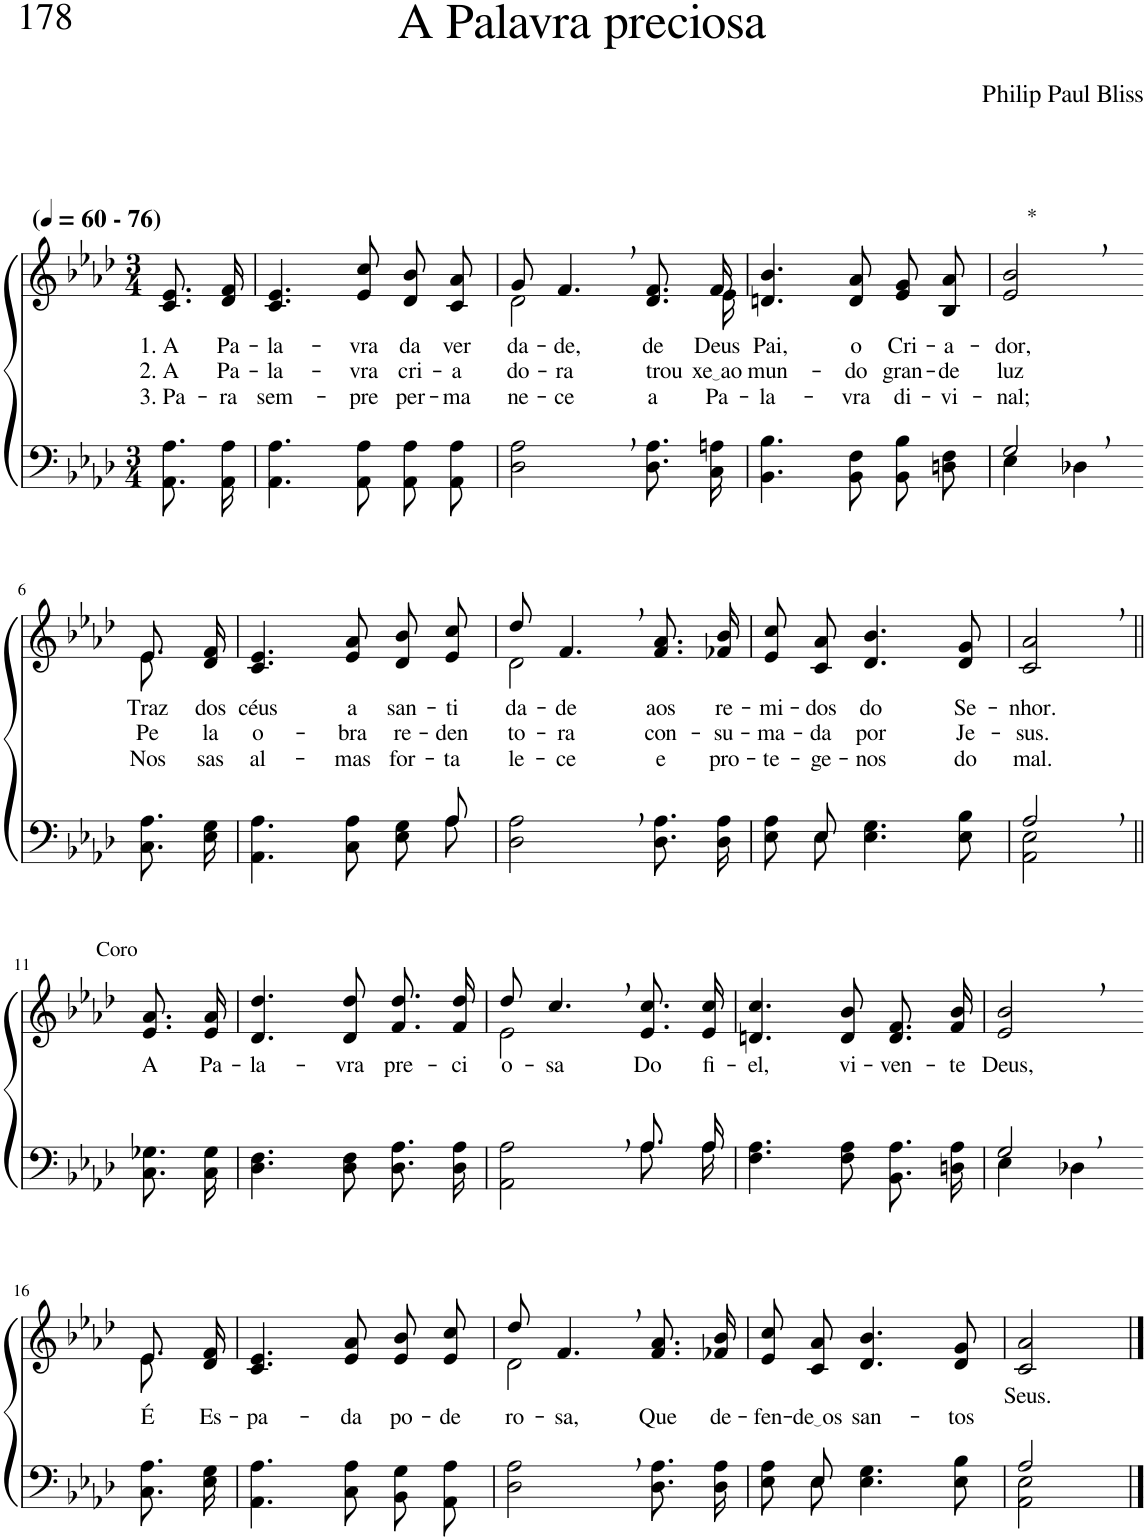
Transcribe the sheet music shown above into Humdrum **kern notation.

**kern	**kern	**text	**text	**text
*part2	*part1	*part1	*part1	*part1
*staff2	*staff1	*staff1	*staff1	*staff1
*I"Parte III e IV	*I"Parte I e II	*	*	*
*clefF4	*clefG2	*	*	*
*Trd-1c-2	*Trd-1c-2	*	*	*
*k[b-e-a-d-]	*k[b-e-a-d-]	*	*	*
*M3/4	*M3/4	*	*	*
*MM60	*MM60	*	*	*
=1	=1	=1	=1	=1
!	!LO:TX:a:B:t=(	!	!	!
!	!LO:TX:a:B:t=- 76)	!	!	!
!	!	!LO:LY:b	!LO:LY:b	!LO:LY:b
8.AA-\ 8.A-\L	8.c/ 8.e-/L	1. A	2. A	3. Pa-
!	!	!LO:LY:b	!LO:LY:b	!LO:LY:b
16AA-\ 16A-\Jk	16d-/ 16f/Jk	Pa-	Pa-	-ra
=2	=2	=2	=2	=2
!	!	!LO:LY:b	!LO:LY:b	!LO:LY:b
4.AA-\ 4.A-\	4.c/ 4.e-/	-la-	-la-	sem-
!	!	!LO:LY:b	!LO:LY:b	!LO:LY:b
8AA-\ 8A-\	8e-/ 8cc/	-vra	-vra	-pre
!	!	!LO:LY:b	!LO:LY:b	!LO:LY:b
8AA-\ 8A-\L	8d-/ 8b-/L	da	cri-	per-
!	!	!LO:LY:b	!LO:LY:b	!LO:LY:b
8AA-\ 8A-\J	8c/ 8a-/J	ver-	-a-	-ma-
=3	=3	=3	=3	=3
*	*^	*	*	*
!	!	!	!LO:LY:b	!LO:LY:b	!LO:LY:b
2D-\, 2A-\,	8g/	2d-\	-da-	-do-	-ne-
!	!	!	!LO:LY:b	!LO:LY:b	!LO:LY:b
.	4.f,/	.	-de,	-ra	-ce
!	!	!	!LO:LY:b	!LO:LY:b	!LO:LY:b
8.D-\ 8.A-\L	8.d-/ 8.f/L	8.ryy	de	trou-	a
!	!	!	!LO:LY:b	!LO:LY:b	!LO:LY:b
16C\ 16An\Jk	16f/Jk	16e-\	Deus	xe ao	Pa-
=4	=4	=4	=4	=4	=4
!	!	!	!LO:LY:b	!LO:LY:b	!LO:LY:b
*	*v	*v	*	*	*
4.BB-\ 4.B-\	4.dn/ 4.b-/	Pai,	mun-	-la-
!	!	!LO:LY:b	!LO:LY:b	!LO:LY:b
8BB-\ 8F\	8d/ 8a-/	o	-do	-vra
!	!	!LO:LY:b	!LO:LY:b	!LO:LY:b
8BB-\ 8B-\L	8e-/ 8g/L	Cri-	gran-	di-
!	!	!LO:LY:b	!LO:LY:b	!LO:LY:b
8Dn\ 8F\J	8B-/ 8a-/J	-a-	-de	-vi-
=5	=5	=5	=5	=5
*^	*	*	*	*
!	!	!LO:TX:a:t=*	!	!	!
!	!	!	!LO:LY:b	!LO:LY:b	!LO:LY:b
2G,/	4E-\	2e-/, 2b-/,	-dor,	luz	-nal;
.	4D-X\	.	.	.	.
!!LO:LB:g=z
=6-	=6-	=6-	=6-	=6-	=6-
!	!	!	!LO:LY:b	!LO:LY:b	!LO:LY:b
*v	*v	*^	*	*	*
8.C\ 8.A-\L	8.e-\	8.e-/L	Traz	Pe-	Nos-
!	!	!	!LO:LY:b	!LO:LY:b	!LO:LY:b
16E-\ 16G\Jk	16ryy	16d-/ 16f/Jk	dos	-la	-sas
=7	=7	=7	=7	=7	=7
*^	*	*	*	*	*
!	!	!	!	!LO:LY:b	!LO:LY:b	!LO:LY:b
*	*	*v	*v	*	*	*
2ryy	4.AA-\ 4.A-\	4.c/ 4.e-/	céus	o-	al-
!	!	!	!LO:LY:b	!LO:LY:b	!LO:LY:b
.	8C\ 8A-\	8e-/ 8a-/	a	-bra	-mas
!	!	!	!LO:LY:b	!LO:LY:b	!LO:LY:b
8ryy	8E-\ 8G\L	8d-/ 8b-/L	san-	re-	for-
!	!	!	!LO:LY:b	!LO:LY:b	!LO:LY:b
8A-/	8A-\J	8e-/ 8cc/J	-ti-	-den-	-ta-
=8	=8	=8	=8	=8	=8
*	*	*^	*	*	*
!	!	!	!	!LO:LY:b	!LO:LY:b	!LO:LY:b
*v	*v	*	*	*	*	*
2D-\, 2A-\,	8dd-/	2d-\	-da-	-to-	-le-
!	!	!	!LO:LY:b	!LO:LY:b	!LO:LY:b
.	4.f,/	.	-de	-ra	-ce
!	!	!	!LO:LY:b	!LO:LY:b	!LO:LY:b
8.D-\ 8.A-\L	8.f/ 8.a-/L	4ryy	aos	con-	e
!	!	!	!LO:LY:b	!LO:LY:b	!LO:LY:b
16D-\ 16A-\Jk	16f-X/ 16b-/Jk	.	re-	-su-	pro-
*	*v	*v	*	*	*
=9	=9	=9	=9	=9
*^	*	*	*	*
!	!	!	!LO:LY:b	!LO:LY:b	!LO:LY:b
8E-\ 8A-\L	8ryy	8e-/ 8cc/L	-mi-	-ma-	-te-
!	!	!	!LO:LY:b	!LO:LY:b	!LO:LY:b
8E-\J	8E-/	8c/ 8a-/J	-dos	-da	-ge-
!	!	!	!LO:LY:b	!LO:LY:b	!LO:LY:b
4.E-\ 4.G\	2ryy	4.d-/ 4.b-/	do	por	-nos
!	!	!	!LO:LY:b	!LO:LY:b	!LO:LY:b
8E-\ 8B-\	.	8d-/ 8g/	Se-	Je-	do
=10	=10	=10	=10	=10	=10
!	!	!	!LO:LY:b	!LO:LY:b	!LO:LY:b
2A-,/	2AA-\ 2E-\	2c/, 2a-/,	-nhor.	-sus.	mal.
*v	*v	*	*	*	*
!!LO:LB:g=z
=11||	=11||	=11||	=11||	=11||
*k[b-e-a-d-]	*k[b-e-a-d-]	*	*	*
*^	*	*	*	*
!	!	!LO:TX:a:t=Coro	!	!	!
!	!	!	!LO:LY:b	!	!
*v	*v	*	*	*	*
8.C\ 8.G-X\L	8.e-/ 8.a-/L	A	.	.
!	!	!LO:LY:b	!	!
16C\ 16G-\Jk	16e-/ 16a-/Jk	Pa-	.	.
=12	=12	=12	=12	=12
!	!	!LO:LY:b	!	!
4.D-\ 4.F\	4.d-/ 4.dd-/	-la-	.	.
!	!	!LO:LY:b	!	!
8D-\ 8F\	8d-/ 8dd-/	-vra	.	.
!	!	!LO:LY:b	!	!
8.D-\ 8.A-\L	8.f/ 8.dd-/L	pre-	.	.
!	!	!LO:LY:b	!	!
16D-\ 16A-\Jk	16f/ 16dd-/Jk	-ci-	.	.
=13	=13	=13	=13	=13
*^	*^	*	*	*
!	!	!	!	!LO:LY:b	!	!
2ryy	2AA-\ 2A-\	8dd-/	2e-\	-o-	.	.
!	!	!	!	!LO:LY:b	!	!
.	.	4.cc,/	.	-sa	.	.
!	!	!	!	!LO:LY:b	!	!
8.A-\L	8.A-\L	8.e-/ 8.cc/L	4ryy	Do	.	.
!	!	!	!	!LO:LY:b	!	!
16A-\Jk	16A-\Jk	16e-/ 16cc/Jk	.	fi-	.	.
*	*	*v	*v	*	*	*
=14	=14	=14	=14	=14	=14
!	!	!	!LO:LY:b	!	!
*v	*v	*	*	*	*
4.F\ 4.A-\	4.dn/ 4.cc/	-el,	.	.
!	!	!LO:LY:b	!	!
8F\ 8A-\	8d/ 8b-/	vi-	.	.
!	!	!LO:LY:b	!	!
8.BB-\ 8.A-\L	8.d/ 8.f/L	-ven-	.	.
!	!	!LO:LY:b	!	!
16Dn\ 16A-\Jk	16f/ 16b-/Jk	-te	.	.
=15	=15	=15	=15	=15
*^	*	*	*	*
!	!	!	!LO:LY:b	!	!
2G,/	4E-\	2e-/, 2b-/,	Deus,	.	.
.	4D-X\	.	.	.	.
*v	*v	*	*	*	*
!!LO:LB:g=z
=16-	=16-	=16-	=16-	=16-
*k[b-e-a-d-]	*	*	*	*
*^	*	*	*	*
!	!	!	!LO:LY:b	!	!
*v	*v	*^	*	*	*
8.C\ 8.A-\L	8.e-\	8.e-/L	É	.	.
!	!	!	!LO:LY:b	!	!
16E-\ 16G\Jk	16ryy	16d-/ 16f/Jk	Es-	.	.
=17	=17	=17	=17	=17	=17
!	!	!	!LO:LY:b	!	!
*	*v	*v	*	*	*
4.AA-\ 4.A-\	4.c/ 4.e-/	-pa-	.	.
!	!	!LO:LY:b	!	!
8C\ 8A-\	8e-/ 8a-/	-da	.	.
!	!	!LO:LY:b	!	!
8BB-\ 8G\L	8e-/ 8b-/L	po-	.	.
!	!	!LO:LY:b	!	!
8AA-\ 8A-\J	8e-/ 8cc/J	-de-	.	.
=18	=18	=18	=18	=18
*	*^	*	*	*
!	!	!	!LO:LY:b	!	!
2D-\, 2A-\,	8dd-/	2d-\	-ro-	.	.
!	!	!	!LO:LY:b	!	!
.	4.f,/	.	-sa,	.	.
!	!	!	!LO:LY:b	!	!
8.D-\ 8.A-\L	8.f/ 8.a-/L	4ryy	Que	.	.
!	!	!	!LO:LY:b	!	!
16D-\ 16A-\Jk	16f-X/ 16b-/Jk	.	de-	.	.
*	*v	*v	*	*	*
=19	=19	=19	=19	=19
*^	*	*	*	*
!	!	!	!LO:LY:b	!	!
8E-\ 8A-\L	8ryy	8e-/ 8cc/L	-fen-	.	.
!	!	!	!LO:LY:b	!	!
8E-\J	8E-/	8c/ 8a-/J	de os	.	.
!	!	!	!LO:LY:b	!	!
4.E-\ 4.G\	2ryy	4.d-/ 4.b-/	san-	.	.
!	!	!	!LO:LY:b	!	!
8E-\ 8B-\	.	8d-/ 8g/	-tos	.	.
=20	=20	=20	=20	=20	=20
!	!	!LO:TX:b:t=Seus.	!	!	!
2A-/	2AA-\ 2E-\	2c/ 2a-/	.	.	.
*v	*v	*	*	*	*
==	==	==	==	==
*-	*-	*-	*-	*-
